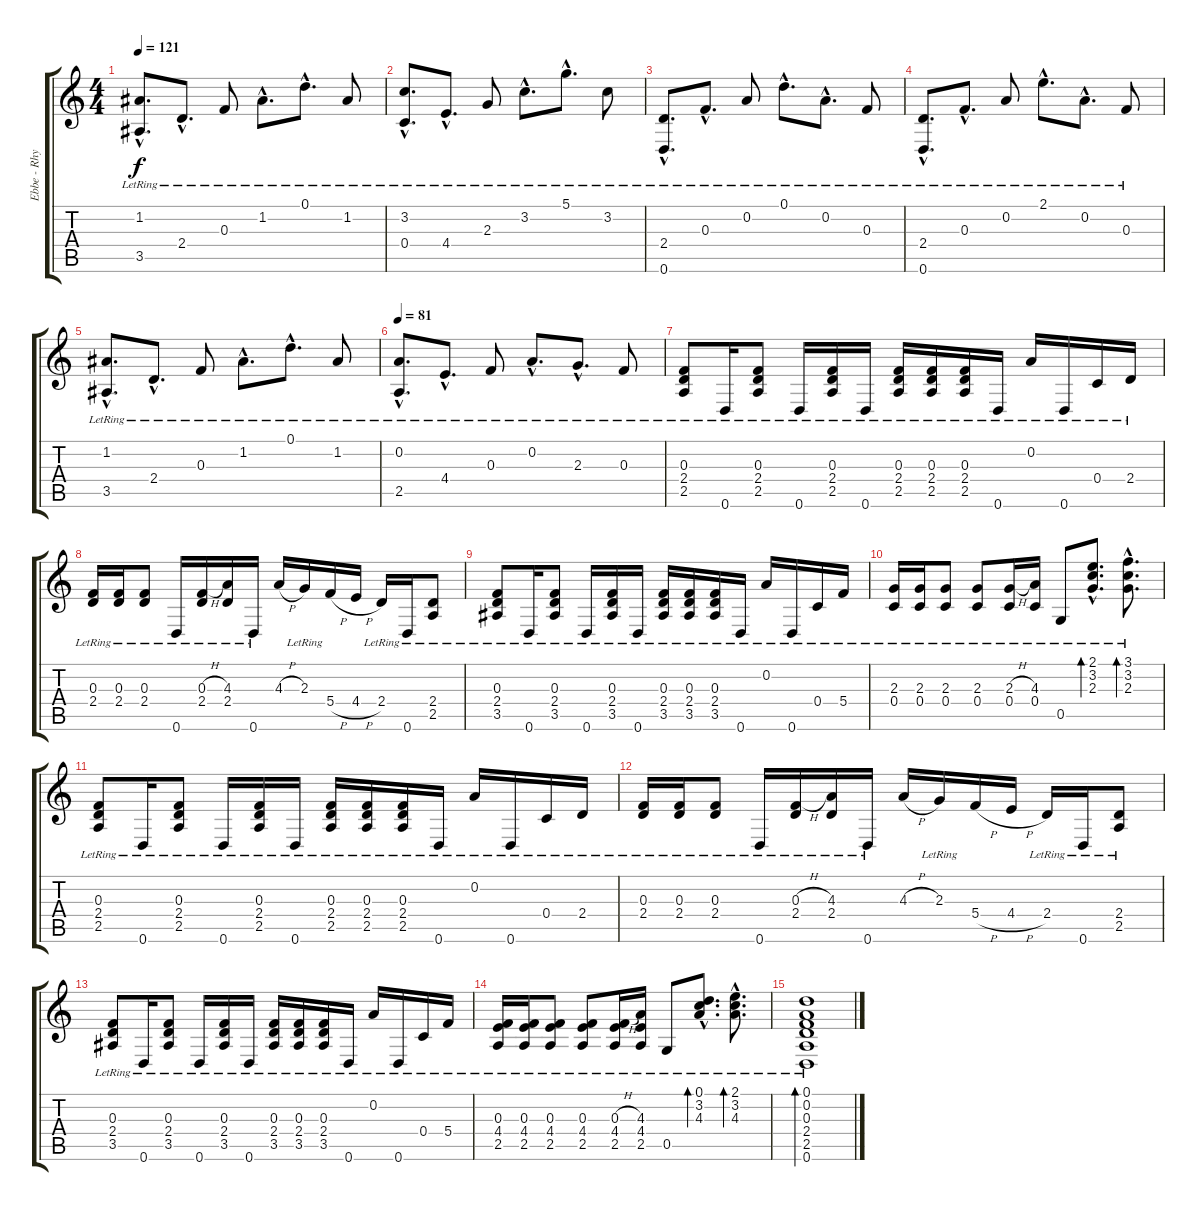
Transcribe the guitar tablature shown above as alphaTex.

\track ("Ebbe - Rhytm/Lead" "Ebbe - Rhy") {instrument overdrivenguitar}
\staff {score tabs}
\tuning (D4 A3 F3 C3 G2 D2) {hide}
\ts (4 4)
\tempo 121
\clef g2
\ks c
(1.2{hac lr} 3.5{hac lr}).8{d dy f} 2.4{hac lr}.8{d} 0.3{lr}.8 1.2{hac lr}.8{d} 0.1{hac lr}.8{d} 1.2{lr}.8 |
(3.2{hac lr} 0.4{hac lr}).8{d} 4.4{hac lr}.8{d} 2.3{lr}.8 3.2{hac lr}.8{d} 5.1{hac lr}.8{d} 3.2{lr}.8 |
(2.4{hac lr} 0.6{hac lr}).8{d} 0.3{hac lr}.8{d} 0.2{lr}.8 0.1{hac lr}.8{d} 0.2{hac lr}.8{d} 0.3{lr}.8 |
(2.4{hac lr} 0.6{hac lr}).8{d} 0.3{hac lr}.8{d} 0.2{lr}.8 2.1{hac lr}.8{d} 0.2{hac lr}.8{d} 0.3{lr}.8 |
(1.2{hac lr} 3.5{hac lr}).8{d} 2.4{hac lr}.8{d} 0.3{lr}.8 1.2{hac lr}.8{d} 0.1{hac lr}.8{d} 1.2{lr}.8 |
\tempo 81
(0.2{hac lr} 2.5{hac lr}).8{d} 4.4{hac lr}.8{d} 0.3{lr}.8 0.2{hac lr}.8{d} 2.3{hac lr}.8{d} 0.3{lr}.8 |
(0.3{lr} 2.4{lr} 2.5{lr}).8 0.6{lr}.16 (0.3{lr} 2.4{lr} 2.5{lr}).8 0.6{lr}.16 (0.3{lr} 2.4{lr} 2.5{lr}).16 0.6{lr}.16 (0.3{lr} 2.4{lr} 2.5{lr}).16 (0.3{lr} 2.4{lr} 2.5{lr}).16 (0.3{lr} 2.4{lr} 2.5{lr}).16 0.6{lr}.16 0.2{lr}.16 0.6{lr}.16 0.4{lr}.16 2.4{lr}.16 |
(0.3{lr} 2.4{lr}).16 (0.3{lr} 2.4{lr}).16 (0.3{lr} 2.4{lr}).8 0.6{lr}.16 (0.3{h} 2.4{lr}).16 (4.3{lr} 2.4{lr}).16 0.6{lr}.16 4.3{h}.16 2.3{lr}.16 5.4{h}.16 4.4{h}.16 2.4{lr}.16 0.6{lr}.16 (2.4{lr} 2.5{lr}).8 |
(0.3{lr} 2.4{lr} 3.5{lr}).8 0.6{lr}.16 (0.3{lr} 2.4{lr} 3.5{lr}).8 0.6{lr}.16 (0.3{lr} 2.4{lr} 3.5{lr}).16 0.6{lr}.16 (0.3{lr} 2.4{lr} 3.5{lr}).16 (0.3{lr} 2.4{lr} 3.5{lr}).16 (0.3{lr} 2.4{lr} 3.5{lr}).16 0.6{lr}.16 0.2{lr}.16 0.6{lr}.16 0.4{lr}.16 5.4{lr}.16 |
(2.3{lr} 0.4{lr}).16 (2.3{lr} 0.4{lr}).16 (2.3{lr} 0.4{lr}).8 (2.3{lr} 0.4{lr}).8 (2.3{h} 0.4{lr}).16 (4.3{lr} 0.4{lr}).16 0.5{lr}.8 (2.1{hac lr} 3.2{hac lr} 2.3{hac lr}).8{d bd 60} (3.1{hac lr} 3.2{hac lr} 2.3{hac lr}).8{d bd 60} |
(0.3{lr} 2.4{lr} 2.5{lr}).8 0.6{lr}.16 (0.3{lr} 2.4{lr} 2.5{lr}).8 0.6{lr}.16 (0.3{lr} 2.4{lr} 2.5{lr}).16 0.6{lr}.16 (0.3{lr} 2.4{lr} 2.5{lr}).16 (0.3{lr} 2.4{lr} 2.5{lr}).16 (0.3{lr} 2.4{lr} 2.5{lr}).16 0.6{lr}.16 0.2{lr}.16 0.6{lr}.16 0.4{lr}.16 2.4{lr}.16 |
(0.3{lr} 2.4{lr}).16 (0.3{lr} 2.4{lr}).16 (0.3{lr} 2.4{lr}).8 0.6{lr}.16 (0.3{h} 2.4{lr}).16 (4.3{lr} 2.4{lr}).16 0.6{lr}.16 4.3{h}.16 2.3{lr}.16 5.4{h}.16 4.4{h}.16 2.4{lr}.16 0.6{lr}.16 (2.4{lr} 2.5{lr}).8 |
(0.3{lr} 2.4{lr} 3.5{lr}).8 0.6{lr}.16 (0.3{lr} 2.4{lr} 3.5{lr}).8 0.6{lr}.16 (0.3{lr} 2.4{lr} 3.5{lr}).16 0.6{lr}.16 (0.3{lr} 2.4{lr} 3.5{lr}).16 (0.3{lr} 2.4{lr} 3.5{lr}).16 (0.3{lr} 2.4{lr} 3.5{lr}).16 0.6{lr}.16 0.2{lr}.16 0.6{lr}.16 0.4{lr}.16 5.4{lr}.16 |
(0.3{lr} 4.4{lr} 2.5{lr}).16 (0.3{lr} 4.4{lr} 2.5{lr}).16 (0.3{lr} 4.4{lr} 2.5{lr}).8 (0.3{lr} 4.4{lr} 2.5{lr}).8 (0.3{h} 4.4{lr} 2.5{lr}).16 (4.3{lr} 4.4{lr} 2.5{lr}).16 0.5{lr}.8 (0.1{hac lr} 3.2{hac lr} 4.3{hac lr}).8{d bd 60} (2.1{hac lr} 3.2{hac lr} 4.3{hac lr}).8{d bd 60} |
(0.1{lr} 0.2{lr} 0.3{lr} 2.4{lr} 2.5{lr} 0.6{lr}).1{bd 60}
